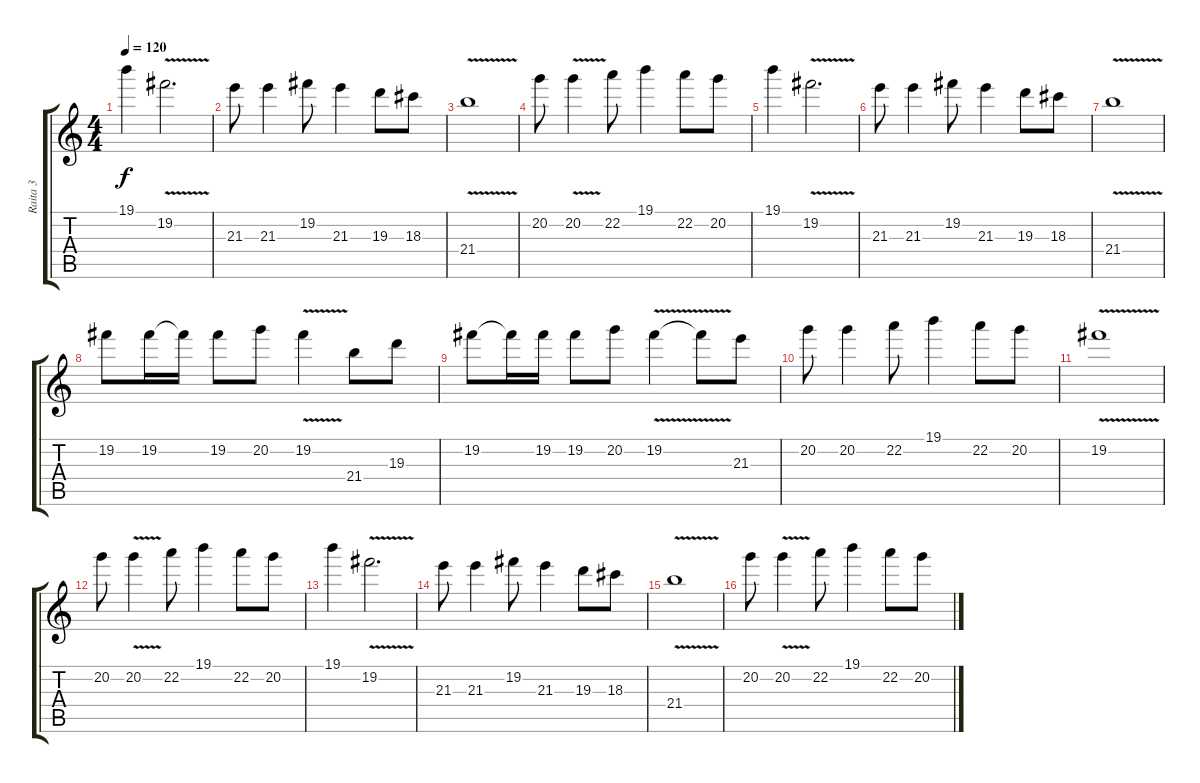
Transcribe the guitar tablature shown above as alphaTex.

\track ("Raita 3" "Raita 3") {instrument acousticguitarnylon}
\staff {score tabs}
\tuning (E4 B3 G3 D3 A2 E2) {hide}
\ts (4 4)
\tempo 120
\clef g2
\ks c
19.1.4{dy f} 19.2{v}.2{d} |
21.3.8 21.3.4 19.2.8 21.3.4 19.3.8 18.3.8 |
21.4{v}.1 |
20.2.8 20.2{v}.4 22.2.8 19.1.4 22.2.8 20.2.8 |
19.1.4 19.2{v}.2{d} |
21.3.8 21.3.4 19.2.8 21.3.4 19.3.8 18.3.8 |
21.4{v}.1 |
19.2.8 19.2.16 19.2{t}.16 19.2.8 20.2.8 19.2{v}.4 21.4.8 19.3.8 |
19.2.8 19.2{t}.16 19.2.16 19.2.8 20.2.8 19.2{v}.4 19.2{t}.8 21.3.8 |
20.2.8 20.2.4 22.2.8 19.1.4 22.2.8 20.2.8 |
19.2{v}.1 |
20.2.8 20.2{v}.4 22.2.8 19.1.4 22.2.8 20.2.8 |
19.1.4 19.2{v}.2{d} |
21.3.8 21.3.4 19.2.8 21.3.4 19.3.8 18.3.8 |
21.4{v}.1 |
20.2.8 20.2{v}.4 22.2.8 19.1.4 22.2.8 20.2.8
